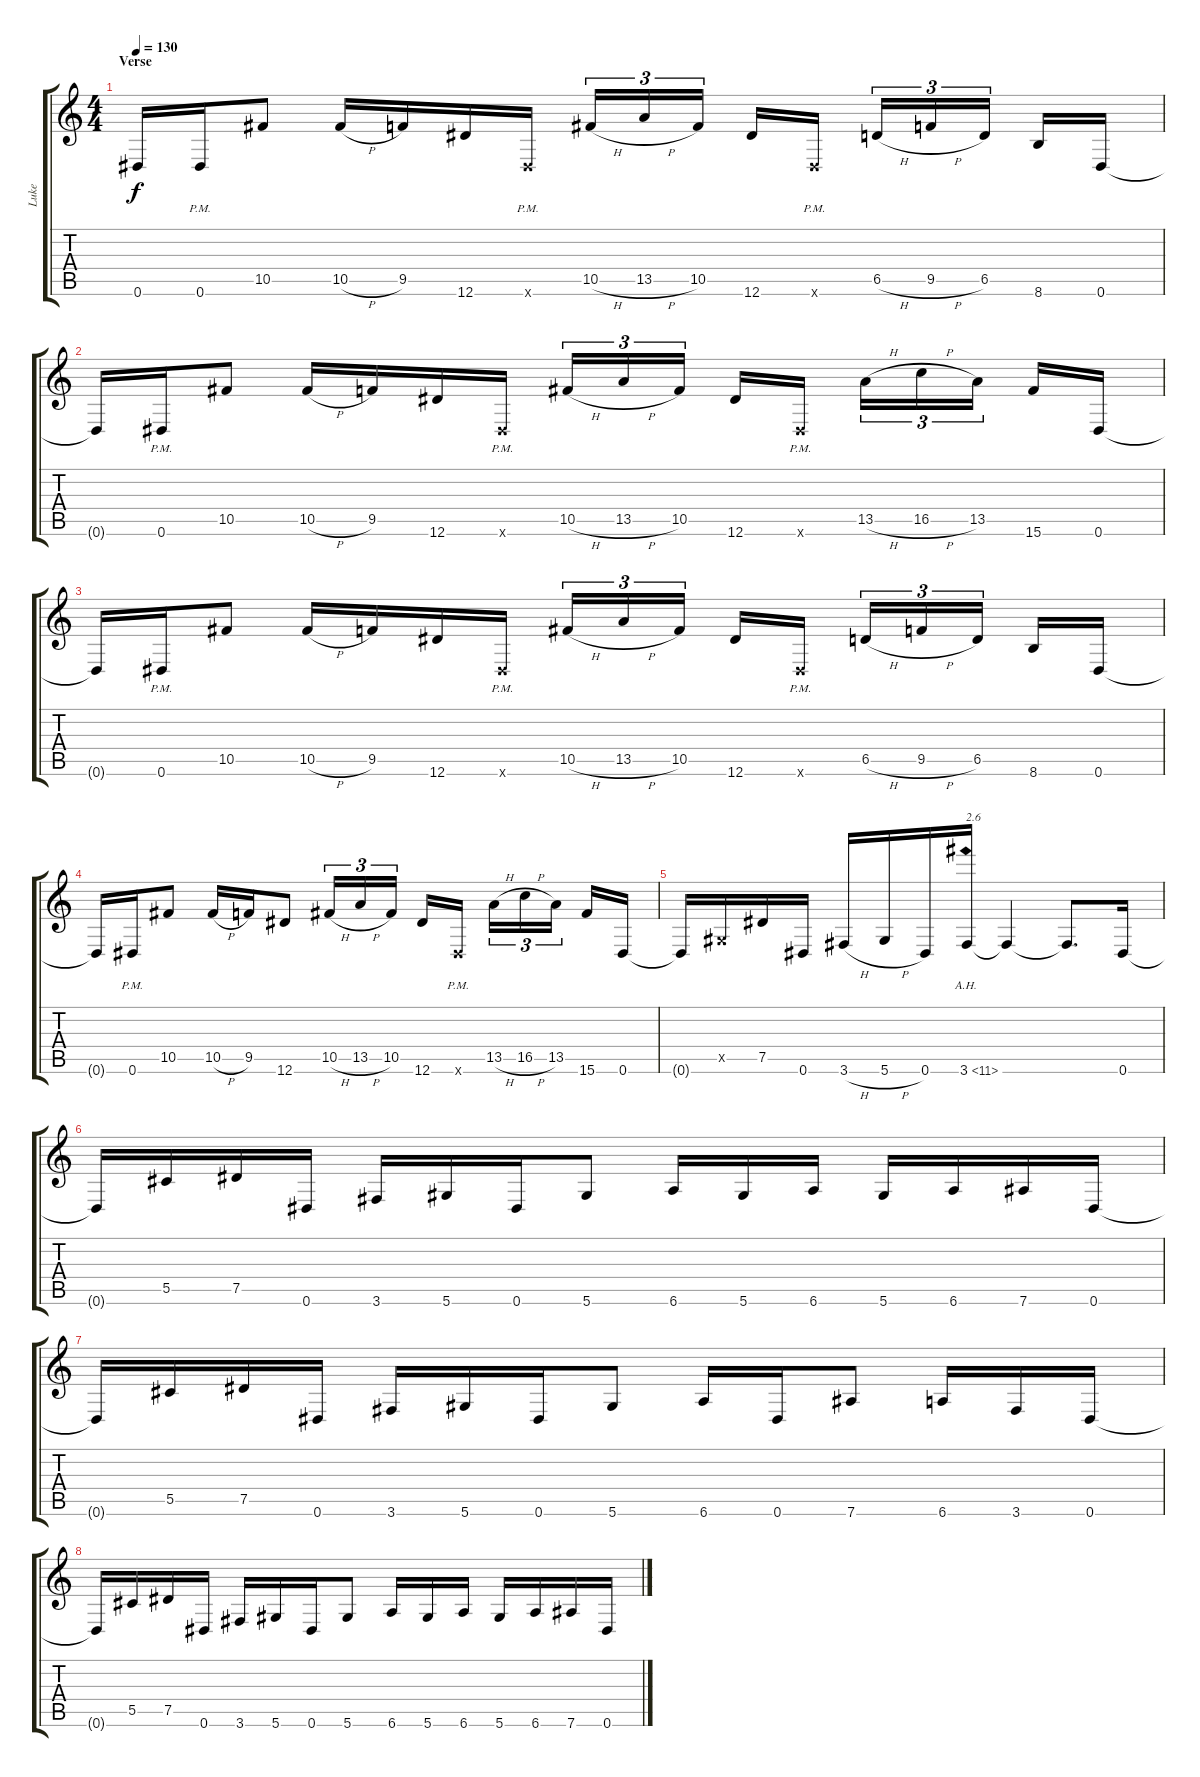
\track ("Luke" "Luke") {instrument overdrivenguitar}
\staff {score tabs}
\tuning (Eb4 Bb3 Gb3 Db3 Ab2 Eb2) {hide}
\ts (4 4)
\section ("" "Verse")
\tempo 130
\clef g2
\ks c
0.6.16{dy f} 0.6{pm}.16 10.5.8 10.5{h}.16 9.5.16 12.6.16 0.6{pm x}.16 10.5{h}.16{tu (3 2)} 13.5{h}.16{tu (3 2)} 10.5.16{tu (3 2) beam splitsecondary} 12.6.16 0.6{pm x}.16 6.5{h}.16{tu (3 2)} 9.5{h}.16{tu (3 2)} 6.5.16{tu (3 2) beam splitsecondary} 8.6.16 0.6.16 |
0.6{t}.16 0.6{pm}.16 10.5.8 10.5{h}.16 9.5.16 12.6.16 0.6{pm x}.16 10.5{h}.16{tu (3 2)} 13.5{h}.16{tu (3 2)} 10.5.16{tu (3 2) beam splitsecondary} 12.6.16 0.6{pm x}.16 13.5{h}.16{tu (3 2)} 16.5{h}.16{tu (3 2)} 13.5.16{tu (3 2) beam splitsecondary} 15.6.16 0.6.16 |
0.6{t}.16 0.6{pm}.16 10.5.8 10.5{h}.16 9.5.16 12.6.16 0.6{pm x}.16 10.5{h}.16{tu (3 2)} 13.5{h}.16{tu (3 2)} 10.5.16{tu (3 2) beam splitsecondary} 12.6.16 0.6{pm x}.16 6.5{h}.16{tu (3 2)} 9.5{h}.16{tu (3 2)} 6.5.16{tu (3 2) beam splitsecondary} 8.6.16 0.6.16 |
0.6{t}.16 0.6{pm}.16 10.5.8 10.5{h}.16 9.5.16 12.6.8 10.5{h}.16{tu (3 2)} 13.5{h}.16{tu (3 2)} 10.5.16{tu (3 2) beam splitsecondary} 12.6.16 0.6{pm x}.16 13.5{h}.16{tu (3 2)} 16.5{h}.16{tu (3 2)} 13.5.16{tu (3 2) beam splitsecondary} 15.6.16 0.6.16 |
0.6{t}.16 0.5{x}.16 7.5.16 0.6.16 3.6{h}.16 5.6{h}.16 0.6.16 3.6{ah 8}.16{txt "2.6"} 3.6{t}.4 3.6{t}.8{d} 0.6.16 |
0.6{t}.16 5.5.16 7.5.16 0.6.16 3.6.16 5.6.16 0.6.16 5.6.8 6.6.16 5.6.16 6.6.16 5.6.16 6.6.16 7.6.16 0.6.16 |
0.6{t}.16 5.5.16 7.5.16 0.6.16 3.6.16 5.6.16 0.6.16 5.6.8 6.6.16 0.6.16 7.6.8 6.6.16 3.6.16 0.6.16 |
0.6{t}.16 5.5.16 7.5.16 0.6.16 3.6.16 5.6.16 0.6.16 5.6.8 6.6.16 5.6.16 6.6.16 5.6.16 6.6.16 7.6.16 0.6.16
